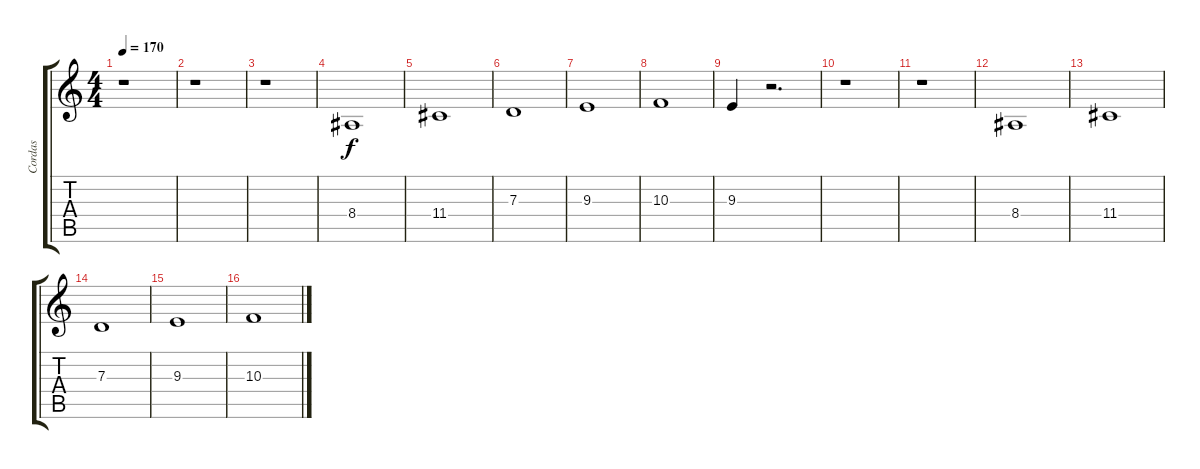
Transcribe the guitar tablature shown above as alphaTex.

\track ("Cordas" "Cordas") {instrument stringensemble1}
\staff {score tabs}
\tuning (E4 B3 G3 D3 A2 E2) {hide}
\ts (4 4)
\tempo 170
\clef g2
\ks c
r.1{dy f} |
r.1 |
r.1 |
8.4.1 |
11.4.1 |
7.3.1 |
9.3.1 |
10.3.1 |
9.3.4 r.2{d} |
r.1 |
r.1 |
8.4.1 |
11.4.1 |
7.3.1 |
9.3.1 |
10.3.1
